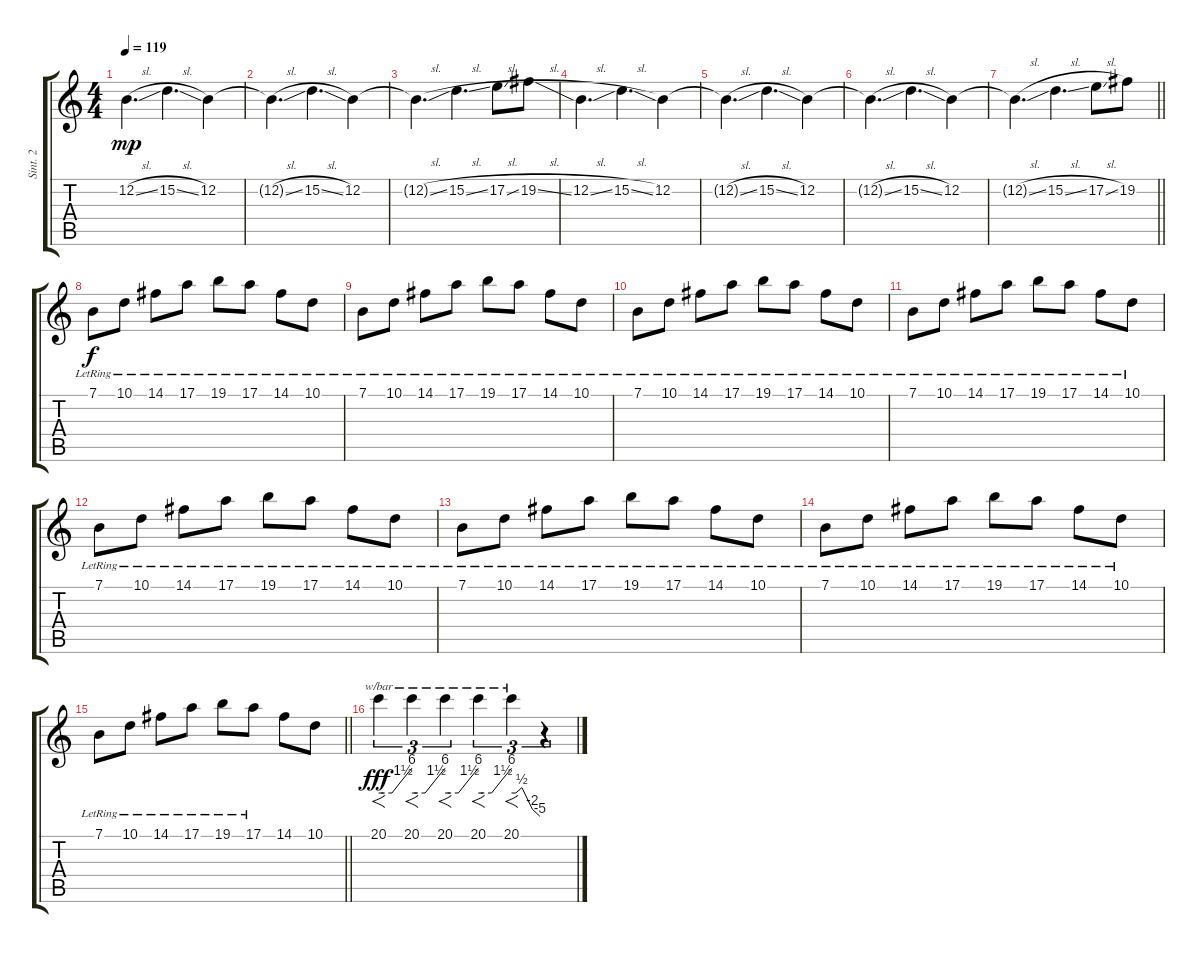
\track ("Sint. 2" "Sint. 2") {instrument pad2warm}
\staff {score tabs}
\tuning (E4 B3 G3 D3 A2 E2) {hide}
\ts (4 4)
\tempo 119
\clef g2
\ks c
12.2{sl t}.4{d dy mp} 15.2{sl}.4{d} 12.2.4 |
12.2{sl t}.4{d} 15.2{sl}.4{d} 12.2.4 |
12.2{sl t}.4{d} 15.2{sl}.4{d} 17.2{sl}.8 19.2{sl}.8 |
12.2{sl}.4{d} 15.2{sl}.4{d} 12.2.4 |
12.2{sl t}.4{d} 15.2{sl}.4{d} 12.2.4 |
12.2{sl t}.4{d} 15.2{sl}.4{d} 12.2.4 |
\barLineRight lightlight
12.2{sl t}.4{d} 15.2{sl}.4{d} 17.2{sl}.8 19.2.8 |
7.1{lr}.8{dy f} 10.1{lr}.8 14.1{lr}.8 17.1{lr}.8 19.1{lr}.8 17.1{lr}.8 14.1{lr}.8 10.1{lr}.8 |
7.1{lr}.8 10.1{lr}.8 14.1{lr}.8 17.1{lr}.8 19.1{lr}.8 17.1{lr}.8 14.1{lr}.8 10.1{lr}.8 |
7.1{lr}.8 10.1{lr}.8 14.1{lr}.8 17.1{lr}.8 19.1{lr}.8 17.1{lr}.8 14.1{lr}.8 10.1{lr}.8 |
7.1{lr}.8 10.1{lr}.8 14.1{lr}.8 17.1{lr}.8 19.1{lr}.8 17.1{lr}.8 14.1{lr}.8 10.1{lr}.8 |
7.1{lr}.8 10.1{lr}.8 14.1{lr}.8 17.1{lr}.8 19.1{lr}.8 17.1{lr}.8 14.1{lr}.8 10.1{lr}.8 |
7.1{lr}.8 10.1{lr}.8 14.1{lr}.8 17.1{lr}.8 19.1{lr}.8 17.1{lr}.8 14.1{lr}.8 10.1{lr}.8 |
7.1{lr}.8 10.1{lr}.8 14.1{lr}.8 17.1{lr}.8 19.1{lr}.8 17.1{lr}.8 14.1{lr}.8 10.1{lr}.8 |
\barLineRight lightlight
7.1{lr}.8 10.1{lr}.8 14.1{lr}.8 17.1{lr}.8 19.1{lr}.8 17.1{lr}.8 14.1.8 10.1.8 |
20.1.4{f tu (3 2) tbe (custom default 0 0 9 0 24 0 44 6 60 24) dy fff volume 10 balance 4 instrument lead3calliope} 20.1.4{f tu (3 2) tbe (custom default 0 0 9 0 24 0 44 6 60 24)} 20.1.4{f tu (3 2) tbe (custom default 0 0 9 0 24 0 44 6 60 24)} 20.1.4{f tu (3 2) tbe (custom default 0 0 9 0 24 0 44 6 60 24)} 20.1.4{f tu (3 2) tbe (custom default 0 0 9 0 22 2 44 -8 60 -20)} r.4{tu (3 2)}
